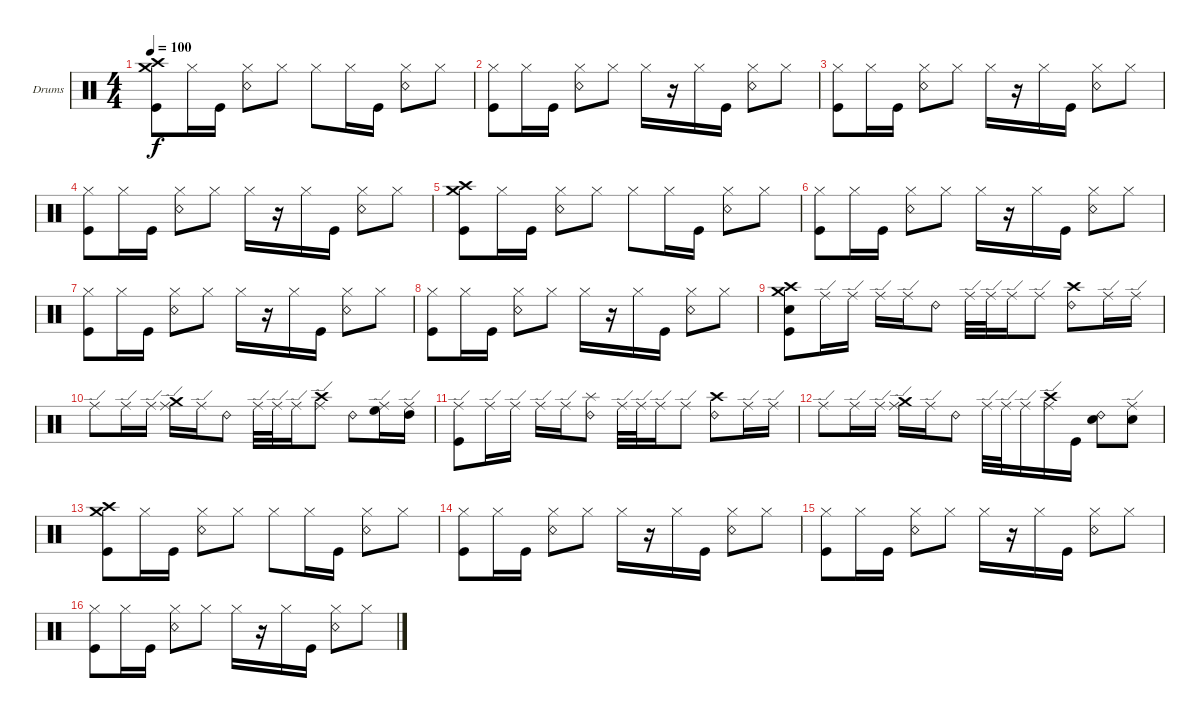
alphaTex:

\bracketExtendMode groupsimilarinstruments
\firstSystemTrackNameOrientation horizontal
\otherSystemsTrackNameOrientation horizontal
\track ("Drumkit" "Drums") {instrument percussion}
\staff {score}
\articulation defaults
\ts (4 4)
\tempo 100
\clef neutral
\ks c
("Crash medium (hit)" "Crash high (hit)" "Kick (hit)").8{dy f} "Hi-Hat (closed)".16 "Kick (hit)".16 ("Hi-Hat (closed)" "Snare (rim shot)").8 "Hi-Hat (closed)".8 "Hi-Hat (closed)".8 "Hi-Hat (closed)".16 "Kick (hit)".16 ("Hi-Hat (closed)" "Snare (rim shot)").8 "Hi-Hat (closed)".8 |
("Kick (hit)" "Hi-Hat (closed)").8 "Hi-Hat (closed)".16 "Kick (hit)".16 ("Hi-Hat (closed)" "Snare (rim shot)").8 "Hi-Hat (closed)".8 "Hi-Hat (closed)".16 r.16 "Hi-Hat (closed)".16 "Kick (hit)".16 ("Hi-Hat (closed)" "Snare (rim shot)").8 "Hi-Hat (closed)".8 |
("Kick (hit)" "Hi-Hat (closed)").8 "Hi-Hat (closed)".16 "Kick (hit)".16 ("Hi-Hat (closed)" "Snare (rim shot)").8 "Hi-Hat (closed)".8 "Hi-Hat (closed)".16 r.16 "Hi-Hat (closed)".16 "Kick (hit)".16 ("Hi-Hat (closed)" "Snare (rim shot)").8 "Hi-Hat (closed)".8 |
("Kick (hit)" "Hi-Hat (closed)").8 "Hi-Hat (closed)".16 "Kick (hit)".16 ("Hi-Hat (closed)" "Snare (rim shot)").8 "Hi-Hat (closed)".8 "Hi-Hat (closed)".16 r.16 "Hi-Hat (closed)".16 "Kick (hit)".16 ("Hi-Hat (closed)" "Snare (rim shot)").8 "Hi-Hat (closed)".8 |
("Crash medium (hit)" "Crash high (hit)" "Kick (hit)").8 "Hi-Hat (closed)".16 "Kick (hit)".16 ("Hi-Hat (closed)" "Snare (rim shot)").8 "Hi-Hat (closed)".8 "Hi-Hat (closed)".8 "Hi-Hat (closed)".16 "Kick (hit)".16 ("Hi-Hat (closed)" "Snare (rim shot)").8 "Hi-Hat (closed)".8 |
("Kick (hit)" "Hi-Hat (closed)").8 "Hi-Hat (closed)".16 "Kick (hit)".16 ("Hi-Hat (closed)" "Snare (rim shot)").8 "Hi-Hat (closed)".8 "Hi-Hat (closed)".16 r.16 "Hi-Hat (closed)".16 "Kick (hit)".16 ("Hi-Hat (closed)" "Snare (rim shot)").8 "Hi-Hat (closed)".8 |
("Kick (hit)" "Hi-Hat (closed)").8 "Hi-Hat (closed)".16 "Kick (hit)".16 ("Hi-Hat (closed)" "Snare (rim shot)").8 "Hi-Hat (closed)".8 "Hi-Hat (closed)".16 r.16 "Hi-Hat (closed)".16 "Kick (hit)".16 ("Hi-Hat (closed)" "Snare (rim shot)").8 "Hi-Hat (closed)".8 |
("Kick (hit)" "Hi-Hat (closed)").8 "Hi-Hat (closed)".16 "Kick (hit)".16 ("Hi-Hat (closed)" "Snare (rim shot)").8 "Hi-Hat (closed)".8 "Hi-Hat (closed)".16 r.16 "Hi-Hat (closed)".16 "Kick (hit)".16 ("Hi-Hat (closed)" "Snare (rim shot)").8 "Hi-Hat (closed)".8 |
("Crash high (hit)" "Crash medium (hit)" "Snare (hit) 2" "Kick (hit)").8 "Ride (edge)".16 "Ride (edge)".16 "Ride (edge)".16 "Ride (edge)".16 "Ride (bell) 2".8 "Ride (edge)".32 "Ride (edge)".32 "Ride (edge)".16 "Ride (edge)".8 ("Ride (bell) 2" "Crash high (hit)").8 "Ride (edge)".16 "Ride (edge)".16 |
"Ride (edge)".8 "Ride (edge)".16 "Ride (edge)".16 ("Ride (edge)" "Crash medium (hit)").16 "Ride (edge)".16 "Ride (bell) 2".8 "Ride (edge)".32 "Ride (edge)".32 "Ride (edge)".16 ("Ride (edge)" "Crash high (hit)").8 "Ride (bell) 2".8 ("Ride (edge)" "High Floor Tom (hit)").16 ("Ride (edge)" "High Tom (hit)").16 |
("Ride (edge)" "Kick (hit)").8 "Ride (edge)".16 "Ride (edge)".16 "Ride (edge)".16 "Ride (edge)".16 ("Ride (bell) 2" "Splash (hit)").8 "Ride (edge)".32 "Ride (edge)".32 "Ride (edge)".16 "Ride (edge)".8 ("Ride (bell) 2" "Crash high (hit)").8 "Ride (edge)".16 "Ride (edge)".16 |
"Ride (edge)".8 "Ride (edge)".16 "Ride (edge)".16 ("Ride (edge)" "Crash medium (hit)").16 "Ride (edge)".16 "Ride (bell) 2".8 "Ride (edge)".32 "Ride (edge)".32 "Ride (edge)".16 ("Ride (edge)" "Crash high (hit)").16 "Kick (hit)".16 ("Ride (bell) 2" "Snare (hit) 2").8 ("Ride (edge)" "Snare (hit) 2").8 |
("Crash medium (hit)" "Crash high (hit)" "Kick (hit)").8 "Hi-Hat (closed)".16 "Kick (hit)".16 ("Hi-Hat (closed)" "Snare (rim shot)").8 "Hi-Hat (closed)".8 "Hi-Hat (closed)".8 "Hi-Hat (closed)".16 "Kick (hit)".16 ("Hi-Hat (closed)" "Snare (rim shot)").8 "Hi-Hat (closed)".8 |
("Kick (hit)" "Hi-Hat (closed)").8 "Hi-Hat (closed)".16 "Kick (hit)".16 ("Hi-Hat (closed)" "Snare (rim shot)").8 "Hi-Hat (closed)".8 "Hi-Hat (closed)".16 r.16 "Hi-Hat (closed)".16 "Kick (hit)".16 ("Hi-Hat (closed)" "Snare (rim shot)").8 "Hi-Hat (closed)".8 |
("Kick (hit)" "Hi-Hat (closed)").8 "Hi-Hat (closed)".16 "Kick (hit)".16 ("Hi-Hat (closed)" "Snare (rim shot)").8 "Hi-Hat (closed)".8 "Hi-Hat (closed)".16 r.16 "Hi-Hat (closed)".16 "Kick (hit)".16 ("Hi-Hat (closed)" "Snare (rim shot)").8 "Hi-Hat (closed)".8 |
("Kick (hit)" "Hi-Hat (closed)").8 "Hi-Hat (closed)".16 "Kick (hit)".16 ("Hi-Hat (closed)" "Snare (rim shot)").8 "Hi-Hat (closed)".8 "Hi-Hat (closed)".16 r.16 "Hi-Hat (closed)".16 "Kick (hit)".16 ("Hi-Hat (closed)" "Snare (rim shot)").8 "Hi-Hat (closed)".8
